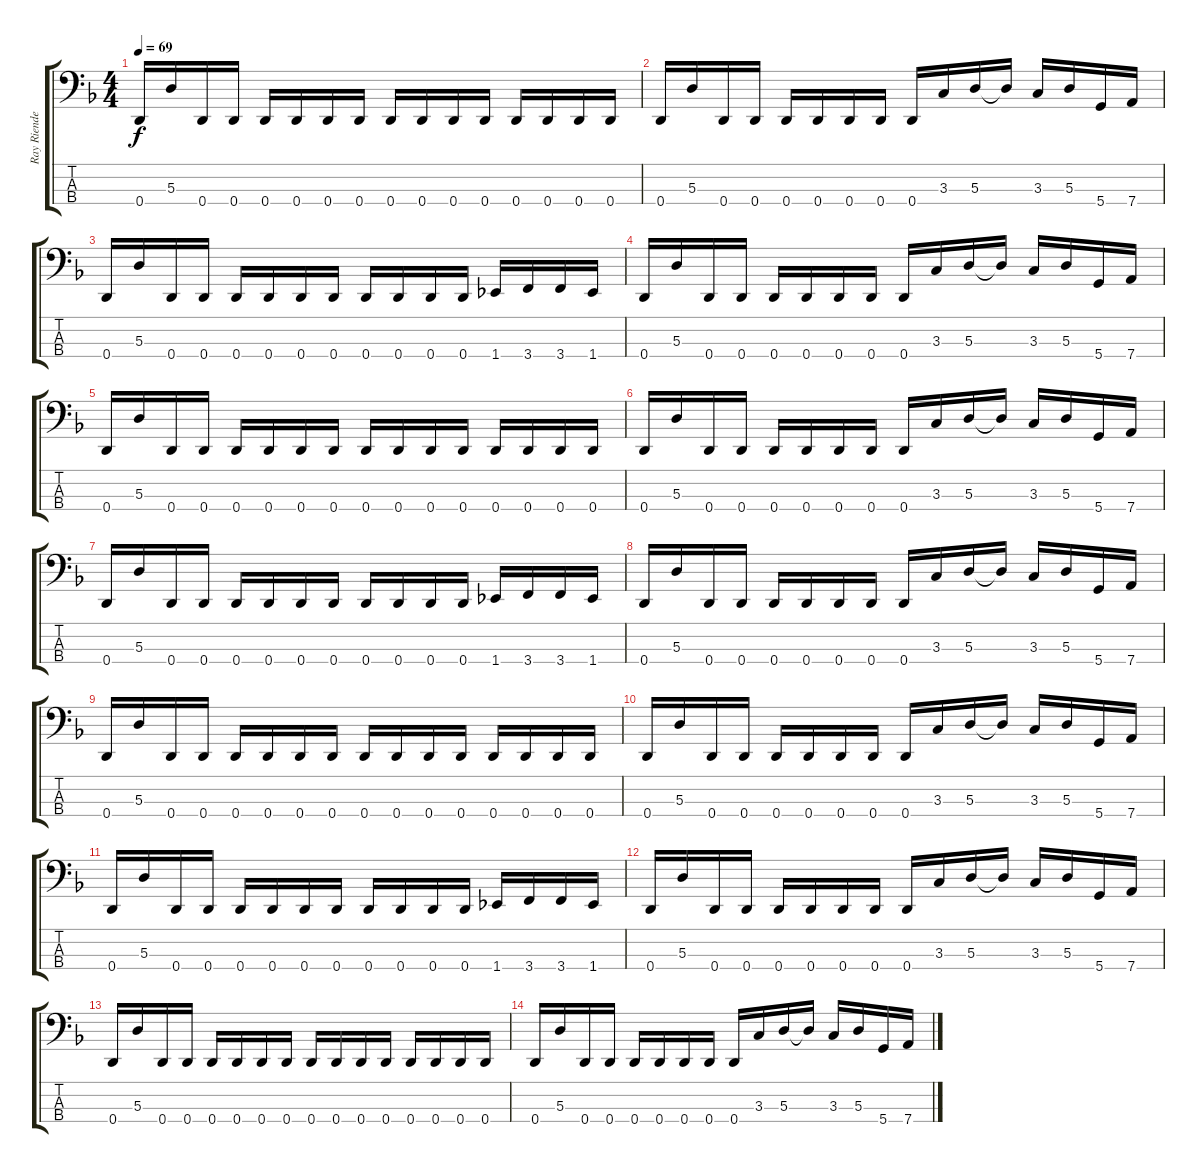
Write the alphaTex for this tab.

\track ("Ray Riendeau" "Ray Riende") {instrument electricbassfinger}
\staff {score tabs}
\tuning (G2 D2 A1 D1) {hide}
\ts (4 4)
\tempo 69
\clef f4
\ks dminor
0.4.16{dy f} 5.3.16 0.4.16 0.4.16 0.4.16 0.4.16 0.4.16 0.4.16 0.4.16 0.4.16 0.4.16 0.4.16 0.4.16 0.4.16 0.4.16 0.4.16 |
0.4.16 5.3.16 0.4.16 0.4.16 0.4.16 0.4.16 0.4.16 0.4.16 0.4.16 3.3.16 5.3.16 5.3{t}.16 3.3.16 5.3.16 5.4.16 7.4.16 |
0.4.16 5.3.16 0.4.16 0.4.16 0.4.16 0.4.16 0.4.16 0.4.16 0.4.16 0.4.16 0.4.16 0.4.16 1.4.16 3.4.16 3.4.16 1.4.16 |
0.4.16 5.3.16 0.4.16 0.4.16 0.4.16 0.4.16 0.4.16 0.4.16 0.4.16 3.3.16 5.3.16 5.3{t}.16 3.3.16 5.3.16 5.4.16 7.4.16 |
0.4.16 5.3.16 0.4.16 0.4.16 0.4.16 0.4.16 0.4.16 0.4.16 0.4.16 0.4.16 0.4.16 0.4.16 0.4.16 0.4.16 0.4.16 0.4.16 |
0.4.16 5.3.16 0.4.16 0.4.16 0.4.16 0.4.16 0.4.16 0.4.16 0.4.16 3.3.16 5.3.16 5.3{t}.16 3.3.16 5.3.16 5.4.16 7.4.16 |
0.4.16 5.3.16 0.4.16 0.4.16 0.4.16 0.4.16 0.4.16 0.4.16 0.4.16 0.4.16 0.4.16 0.4.16 1.4.16 3.4.16 3.4.16 1.4.16 |
0.4.16 5.3.16 0.4.16 0.4.16 0.4.16 0.4.16 0.4.16 0.4.16 0.4.16 3.3.16 5.3.16 5.3{t}.16 3.3.16 5.3.16 5.4.16 7.4.16 |
0.4.16 5.3.16 0.4.16 0.4.16 0.4.16 0.4.16 0.4.16 0.4.16 0.4.16 0.4.16 0.4.16 0.4.16 0.4.16 0.4.16 0.4.16 0.4.16 |
0.4.16 5.3.16 0.4.16 0.4.16 0.4.16 0.4.16 0.4.16 0.4.16 0.4.16 3.3.16 5.3.16 5.3{t}.16 3.3.16 5.3.16 5.4.16 7.4.16 |
0.4.16 5.3.16 0.4.16 0.4.16 0.4.16 0.4.16 0.4.16 0.4.16 0.4.16 0.4.16 0.4.16 0.4.16 1.4.16 3.4.16 3.4.16 1.4.16 |
0.4.16 5.3.16 0.4.16 0.4.16 0.4.16 0.4.16 0.4.16 0.4.16 0.4.16 3.3.16 5.3.16 5.3{t}.16 3.3.16 5.3.16 5.4.16 7.4.16 |
0.4.16 5.3.16 0.4.16 0.4.16 0.4.16 0.4.16 0.4.16 0.4.16 0.4.16 0.4.16 0.4.16 0.4.16 0.4.16 0.4.16 0.4.16 0.4.16 |
0.4.16 5.3.16 0.4.16 0.4.16 0.4.16 0.4.16 0.4.16 0.4.16 0.4.16 3.3.16 5.3.16 5.3{t}.16 3.3.16 5.3.16 5.4.16 7.4.16
